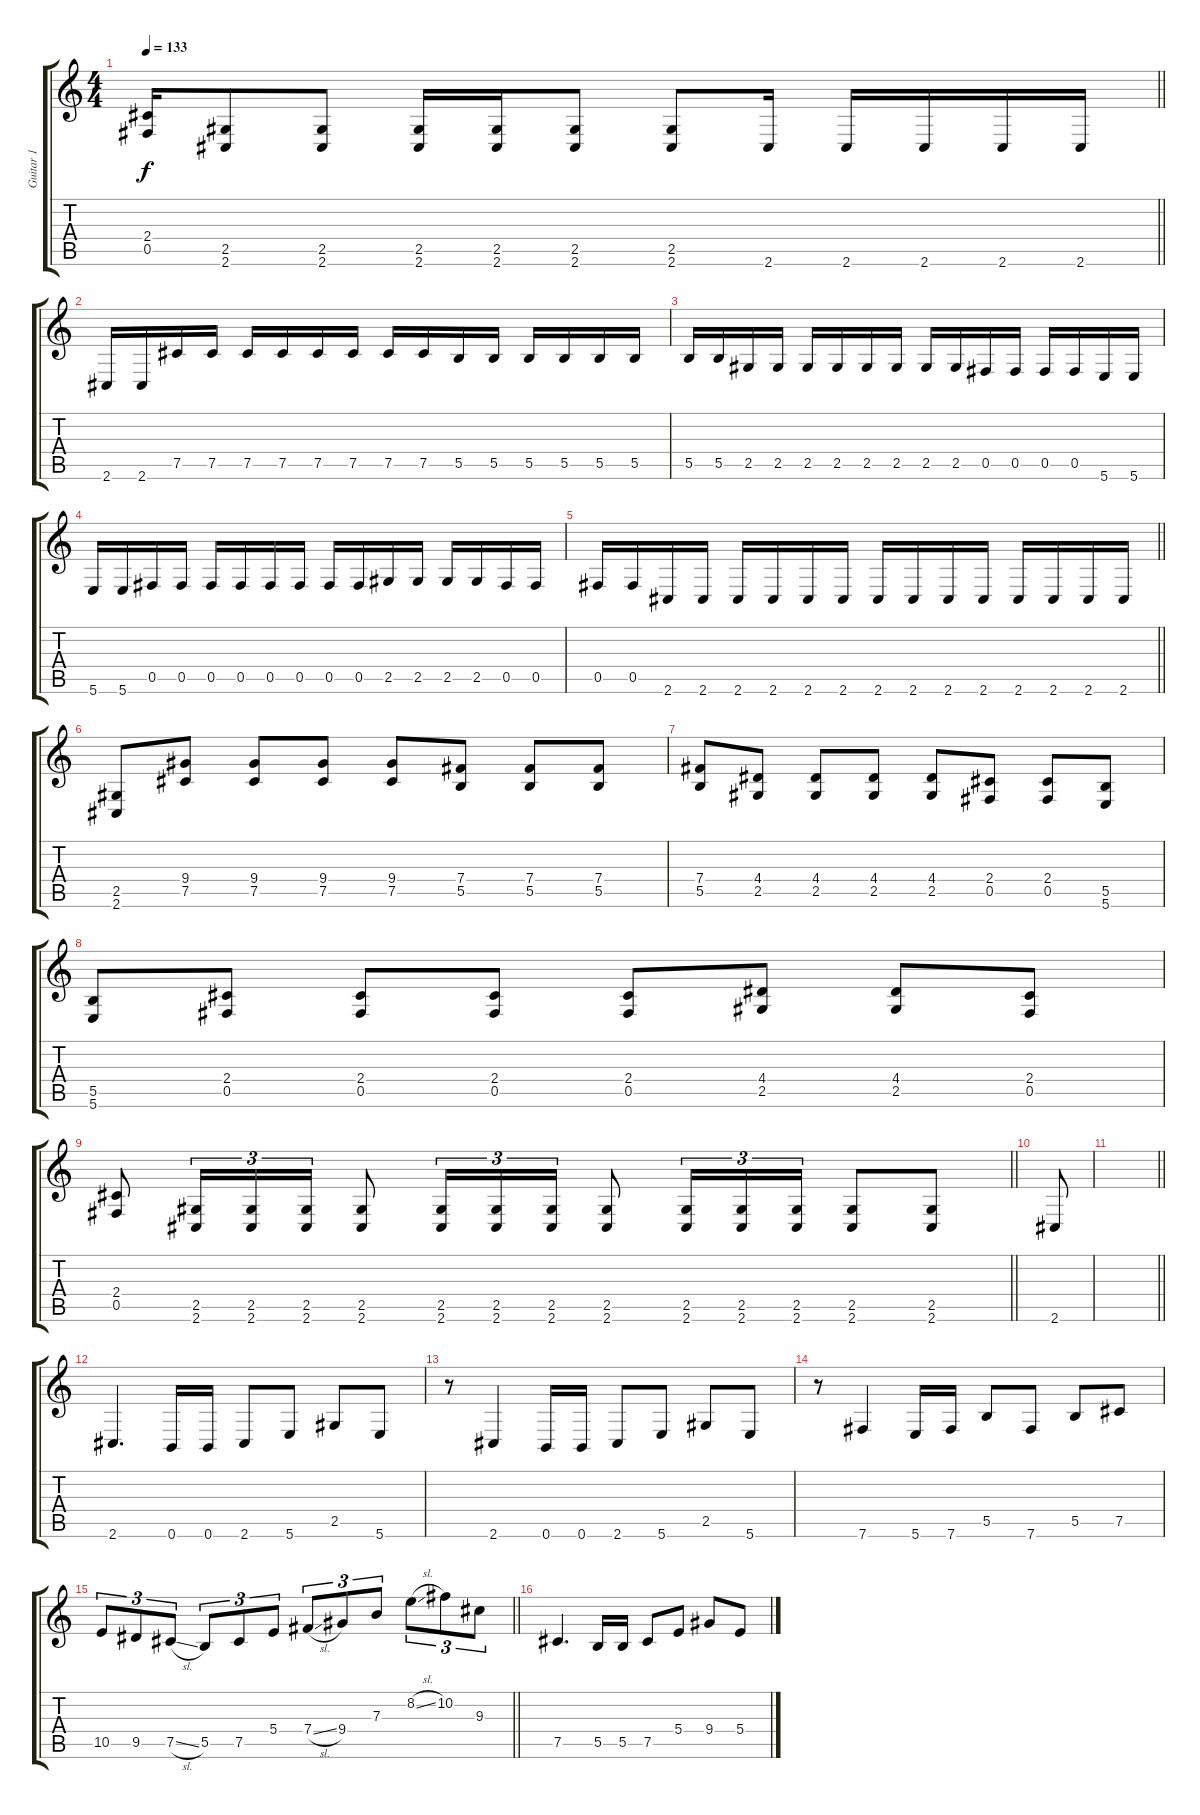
\track ("Guitar 1" "Guitar 1") {instrument distortionguitar}
\staff {score tabs}
\tuning (Db4 Ab3 E3 B2 Gb2 B1) {hide}
\ts (4 4)
\tempo 133
\clef g2
\barLineRight lightlight
\ks c
(2.4 0.5).16{dy f} (2.5 2.6).8 (2.5 2.6).8 (2.5 2.6).16 (2.5 2.6).16 (2.5 2.6).8 (2.5 2.6).8 2.6.16 2.6.16 2.6.16 2.6.16 2.6.16 |
2.6.16 2.6.16 7.5.16 7.5.16 7.5.16 7.5.16 7.5.16 7.5.16 7.5.16 7.5.16 5.5.16 5.5.16 5.5.16 5.5.16 5.5.16 5.5.16 |
5.5.16 5.5.16 2.5.16 2.5.16 2.5.16 2.5.16 2.5.16 2.5.16 2.5.16 2.5.16 0.5.16 0.5.16 0.5.16 0.5.16 5.6.16 5.6.16 |
5.6.16 5.6.16 0.5.16 0.5.16 0.5.16 0.5.16 0.5.16 0.5.16 0.5.16 0.5.16 2.5.16 2.5.16 2.5.16 2.5.16 0.5.16 0.5.16 |
\barLineRight lightlight
0.5.16 0.5.16 2.6.16 2.6.16 2.6.16 2.6.16 2.6.16 2.6.16 2.6.16 2.6.16 2.6.16 2.6.16 2.6.16 2.6.16 2.6.16 2.6.16 |
(2.5 2.6).8 (9.4 7.5).8 (9.4 7.5).8 (9.4 7.5).8 (9.4 7.5).8 (7.4 5.5).8 (7.4 5.5).8 (7.4 5.5).8 |
(7.4 5.5).8 (4.4 2.5).8 (4.4 2.5).8 (4.4 2.5).8 (4.4 2.5).8 (2.4 0.5).8 (2.4 0.5).8 (5.5 5.6).8 |
(5.5 5.6).8 (2.4 0.5).8 (2.4 0.5).8 (2.4 0.5).8 (2.4 0.5).8 (4.4 2.5).8 (4.4 2.5).8 (2.4 0.5).8 |
\barLineRight lightlight
(2.4 0.5).8 (2.5 2.6).16{tu (3 2)} (2.5 2.6).16{tu (3 2)} (2.5 2.6).16{tu (3 2)} (2.5 2.6).8 (2.5 2.6).16{tu (3 2)} (2.5 2.6).16{tu (3 2)} (2.5 2.6).16{tu (3 2)} (2.5 2.6).8 (2.5 2.6).16{tu (3 2)} (2.5 2.6).16{tu (3 2)} (2.5 2.6).16{tu (3 2)} (2.5 2.6).8 (2.5 2.6).8 |
2.6.8 |
\barLineRight lightlight
|
\section ("" "")
2.6.4{d} 0.6.16 0.6.16 2.6.8 5.6.8 2.5.8 5.6.8 |
r.8 2.6.4 0.6.16 0.6.16 2.6.8 5.6.8 2.5.8 5.6.8 |
r.8 7.6.4 5.6.16 7.6.16 5.5.8 7.6.8 5.5.8 7.5.8 |
\barLineRight lightlight
10.5.8{tu (3 2)} 9.5.8{tu (3 2)} 7.5{sl}.8{tu (3 2)} 5.5.8{tu (3 2)} 7.5.8{tu (3 2)} 5.4.8{tu (3 2)} 7.4{sl}.8{tu (3 2)} 9.4.8{tu (3 2)} 7.3.8{tu (3 2)} 8.2{sl}.8{tu (3 2)} 10.2.8{tu (3 2)} 9.3.8{tu (3 2)} |
7.5.4{d} 5.5.16 5.5.16 7.5.8 5.4.8 9.4.8 5.4.8
